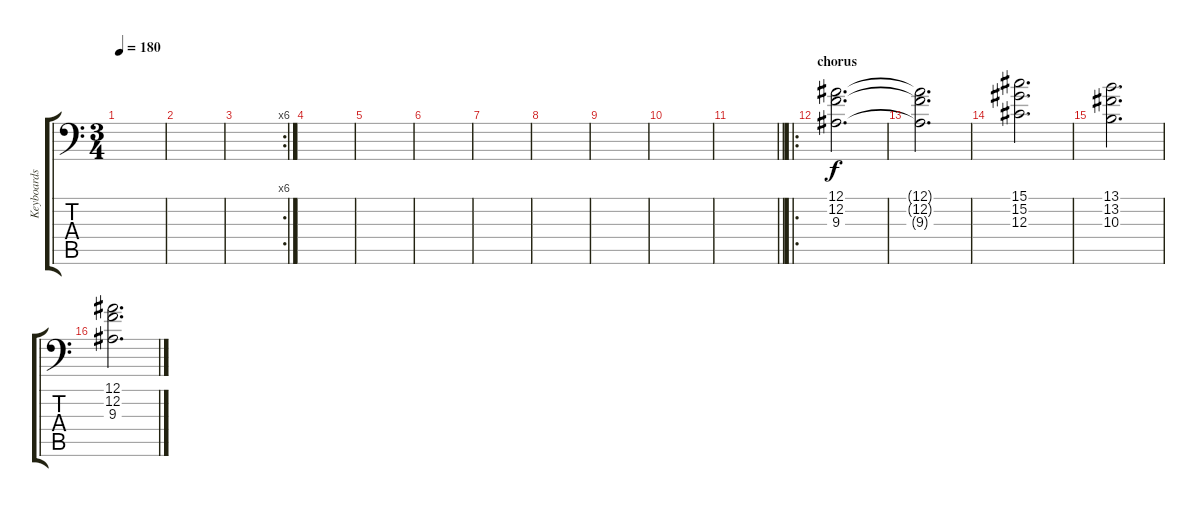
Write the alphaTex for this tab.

\track ("Keyboards" "Keyboards") {instrument stringensemble2}
\staff {score tabs}
\tuning (Bb3 F3 Db3 Ab2 Eb2 Bb1) {hide}
\ts (3 4)
\tempo 180
\clef f4
\ks c
|
|
\rc 6
|
|
|
|
|
|
|
|
\barLineRight lightlight
|
\ro
\section ("" "chorus")
(12.1 12.2 9.3).2{d} |
(12.1{t} 12.2{t} 9.3{t}).2{d} |
(15.1 15.2 12.3).2{d} |
(13.1 13.2 10.3).2{d} |
(12.1 12.2 9.3).2{d}
